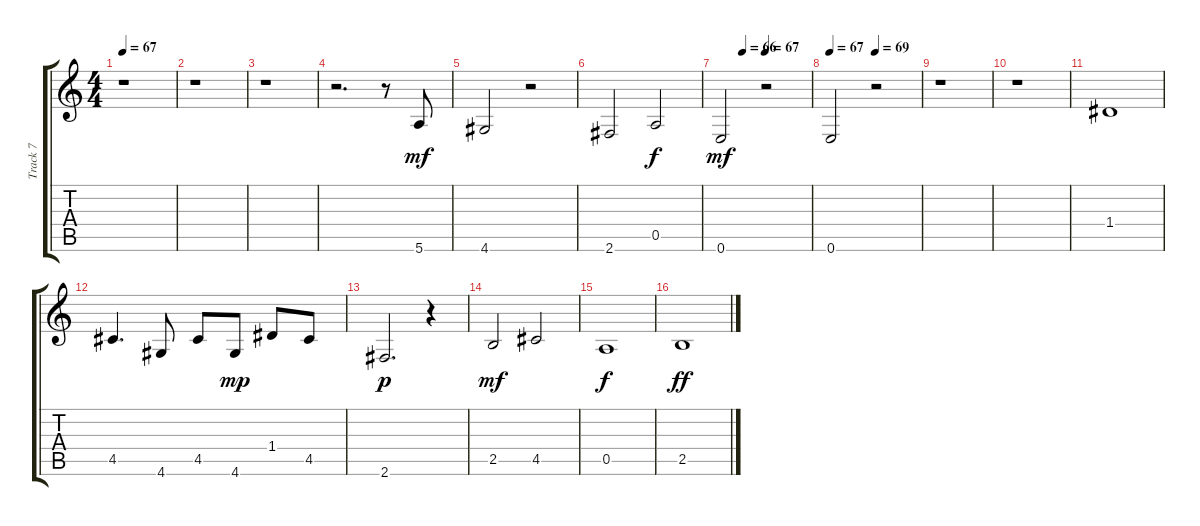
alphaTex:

\track ("Track 7" "Track 7") {instrument contrabass}
\staff {score tabs}
\tuning (E4 B3 G3 D3 A2 E2) {hide}
\ts (4 4)
\tempo 67
\clef g2
\ks c
r.1{dy mf} |
r.1 |
r.1 |
r.2{d} r.8 5.6.8 |
4.6.2 r.2 |
2.6.2 0.5.2{dy f} |
\tempo (66 0.25)
\tempo (67 0.5)
0.6.2{dy mf} r.2 |
\tempo 67
\tempo (69 0.5)
0.6.2 r.2 |
r.1 |
r.1 |
1.4.1 |
4.5.4{d} 4.6.8 4.5.8 4.6.8{dy mp} 1.4.8 4.5.8 |
2.6.2{d dy p} r.4 |
2.5.2{dy mf} 4.5.2 |
0.5.1{dy f} |
2.5.1{dy ff}
